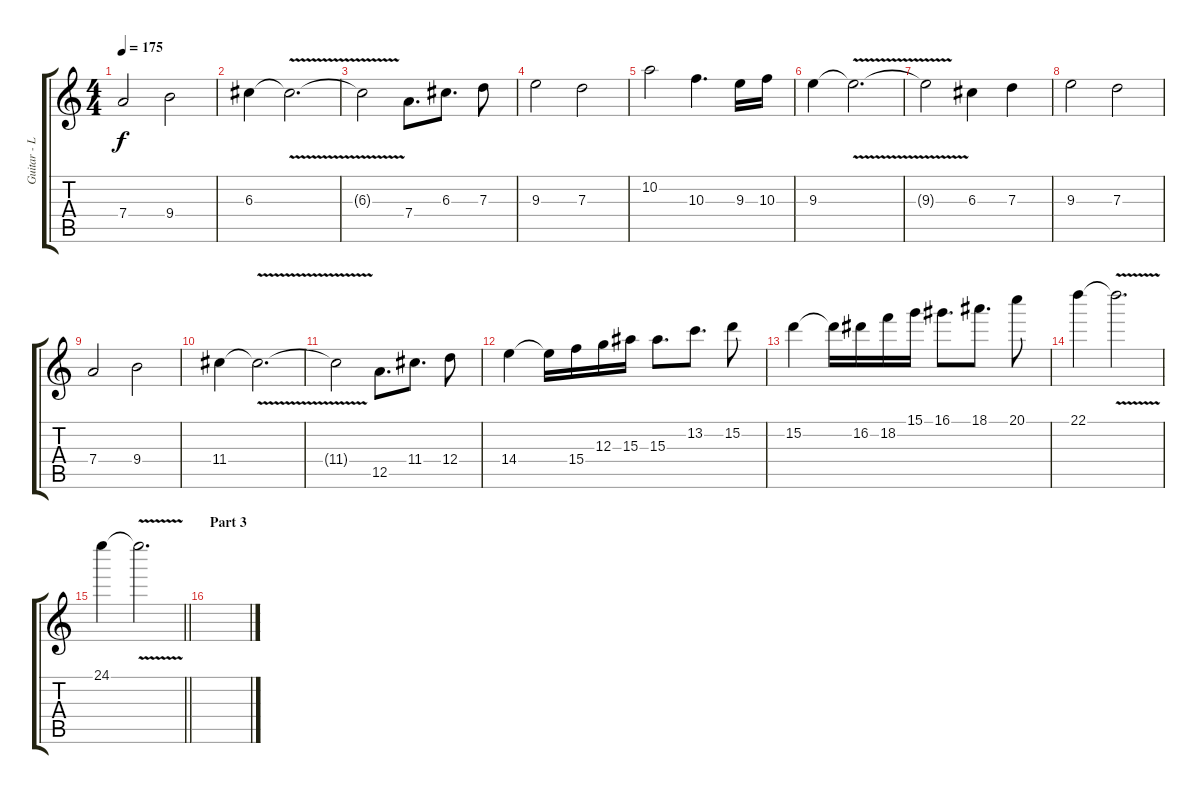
\track ("Guitar - Lead" "Guitar - L") {instrument overdrivenguitar}
\staff {score tabs}
\tuning (E4 B3 G3 D3 A2 E2) {hide}
\ts (4 4)
\tempo 175
\clef g2
\ks c
7.4.2{dy f} 9.4.2 |
6.3.4 6.3{v t}.2{d} |
6.3{t}.2 7.4.8{d} 6.3.8{d} 7.3.8 |
9.3.2 7.3.2 |
10.2.2 10.3.4{d} 9.3.16 10.3.16 |
9.3.4 9.3{v t}.2{d} |
9.3{t}.2 6.3.4 7.3.4 |
9.3.2 7.3.2 |
7.4.2 9.4.2 |
11.4.4 11.4{v t}.2{d} |
11.4{t}.2 12.5.8{d} 11.4.8{d} 12.4.8 |
14.4.4 14.4{t}.16 15.4.16 12.3.16 15.3.16 15.3.8{d} 13.2.8{d} 15.2.8 |
15.2.4 15.2{t}.16 16.2.16 18.2.16 15.1.16 16.1.8{d} 18.1.8{d} 20.1.8 |
22.1.4 22.1{v t}.2{d} |
\barLineRight lightlight
24.1.4 24.1{v t}.2{d} |
\section ("" "Part 3")
